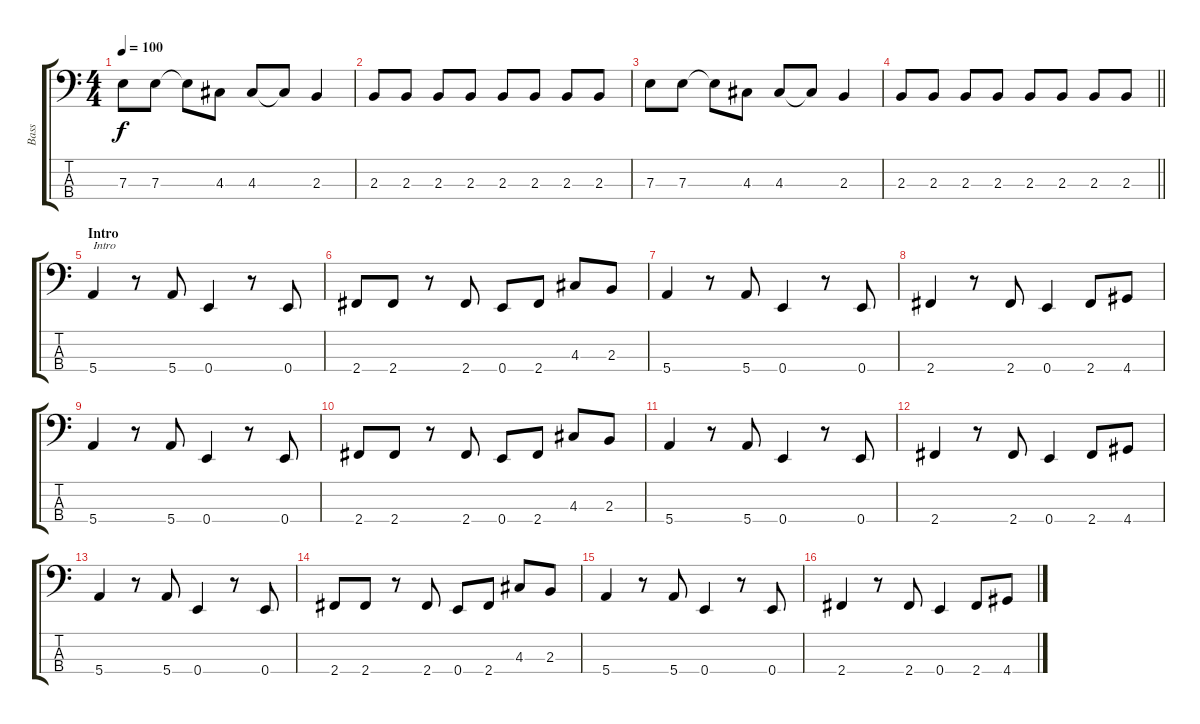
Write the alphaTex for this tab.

\track ("Bass" "Bass") {instrument electricbassfinger}
\staff {score tabs}
\tuning (G2 D2 A1 E1) {hide}
\ts (4 4)
\tempo 100
\clef f4
\ks c
7.3.8{dy f} 7.3.8 7.3{t}.8 4.3.8 4.3.8 4.3{t}.8 2.3.4 |
2.3.8 2.3.8 2.3.8 2.3.8 2.3.8 2.3.8 2.3.8 2.3.8 |
7.3.8 7.3.8 7.3{t}.8 4.3.8 4.3.8 4.3{t}.8 2.3.4 |
\barLineRight lightlight
2.3.8 2.3.8 2.3.8 2.3.8 2.3.8 2.3.8 2.3.8 2.3.8 |
\section ("" "Intro")
5.4.4{txt "Intro"} r.8 5.4.8 0.4.4 r.8 0.4.8 |
2.4.8 2.4.8 r.8 2.4.8 0.4.8 2.4.8 4.3.8 2.3.8 |
5.4.4 r.8 5.4.8 0.4.4 r.8 0.4.8 |
2.4.4 r.8 2.4.8 0.4.4 2.4.8 4.4.8 |
5.4.4 r.8 5.4.8 0.4.4 r.8 0.4.8 |
2.4.8 2.4.8 r.8 2.4.8 0.4.8 2.4.8 4.3.8 2.3.8 |
5.4.4 r.8 5.4.8 0.4.4 r.8 0.4.8 |
2.4.4 r.8 2.4.8 0.4.4 2.4.8 4.4.8 |
5.4.4 r.8 5.4.8 0.4.4 r.8 0.4.8 |
2.4.8 2.4.8 r.8 2.4.8 0.4.8 2.4.8 4.3.8 2.3.8 |
5.4.4 r.8 5.4.8 0.4.4 r.8 0.4.8 |
2.4.4 r.8 2.4.8 0.4.4 2.4.8 4.4.8
